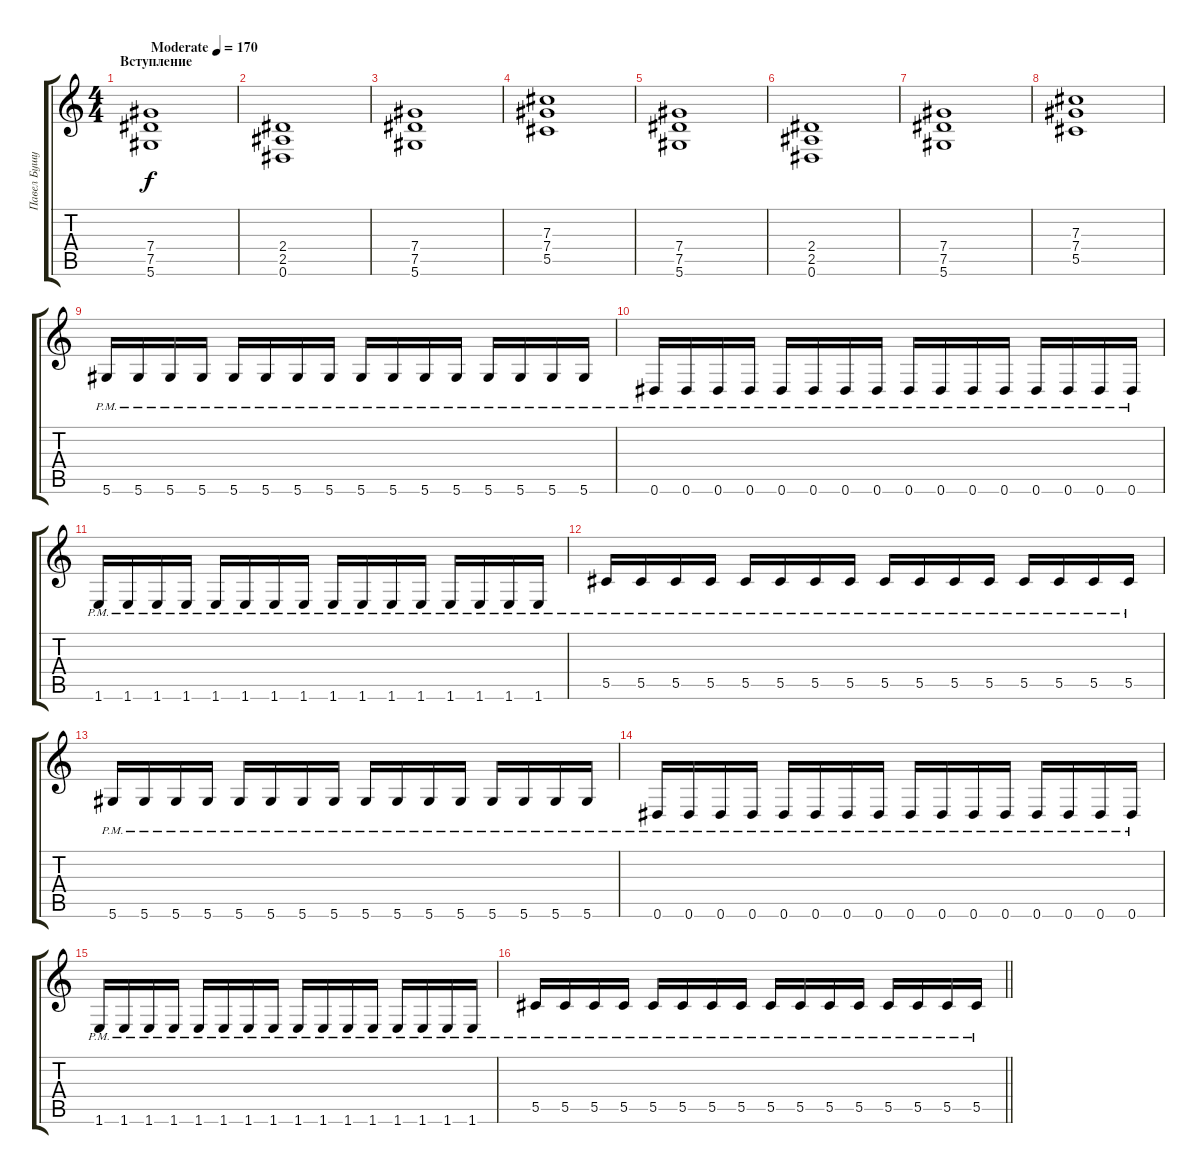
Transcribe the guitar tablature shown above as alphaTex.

\track ("Павел Бушуев" "Павел Бушу") {instrument distortionguitar}
\staff {score tabs}
\tuning (Eb4 Bb3 Gb3 Db3 Ab2 Eb2) {hide}
\ts (4 4)
\section ("" "Вступление")
\tempo (170 "Moderate")
\clef g2
\ks c
(7.4 7.5 5.6).1{dy f instrument distortionguitar} |
(2.4 2.5 0.6).1 |
(7.4 7.5 5.6).1 |
(7.3 7.4 5.5).1 |
(7.4 7.5 5.6).1 |
(2.4 2.5 0.6).1 |
(7.4 7.5 5.6).1 |
(7.3 7.4 5.5).1 |
5.6{pm}.16 5.6{pm}.16 5.6{pm}.16 5.6{pm}.16 5.6{pm}.16 5.6{pm}.16 5.6{pm}.16 5.6{pm}.16 5.6{pm}.16 5.6{pm}.16 5.6{pm}.16 5.6{pm}.16 5.6{pm}.16 5.6{pm}.16 5.6{pm}.16 5.6{pm}.16 |
0.6{pm}.16 0.6{pm}.16 0.6{pm}.16 0.6{pm}.16 0.6{pm}.16 0.6{pm}.16 0.6{pm}.16 0.6{pm}.16 0.6{pm}.16 0.6{pm}.16 0.6{pm}.16 0.6{pm}.16 0.6{pm}.16 0.6{pm}.16 0.6{pm}.16 0.6{pm}.16 |
1.6{pm}.16 1.6{pm}.16 1.6{pm}.16 1.6{pm}.16 1.6{pm}.16 1.6{pm}.16 1.6{pm}.16 1.6{pm}.16 1.6{pm}.16 1.6{pm}.16 1.6{pm}.16 1.6{pm}.16 1.6{pm}.16 1.6{pm}.16 1.6{pm}.16 1.6{pm}.16 |
5.5{pm}.16 5.5{pm}.16 5.5{pm}.16 5.5{pm}.16 5.5{pm}.16 5.5{pm}.16 5.5{pm}.16 5.5{pm}.16 5.5{pm}.16 5.5{pm}.16 5.5{pm}.16 5.5{pm}.16 5.5{pm}.16 5.5{pm}.16 5.5{pm}.16 5.5{pm}.16 |
5.6{pm}.16 5.6{pm}.16 5.6{pm}.16 5.6{pm}.16 5.6{pm}.16 5.6{pm}.16 5.6{pm}.16 5.6{pm}.16 5.6{pm}.16 5.6{pm}.16 5.6{pm}.16 5.6{pm}.16 5.6{pm}.16 5.6{pm}.16 5.6{pm}.16 5.6{pm}.16 |
0.6{pm}.16 0.6{pm}.16 0.6{pm}.16 0.6{pm}.16 0.6{pm}.16 0.6{pm}.16 0.6{pm}.16 0.6{pm}.16 0.6{pm}.16 0.6{pm}.16 0.6{pm}.16 0.6{pm}.16 0.6{pm}.16 0.6{pm}.16 0.6{pm}.16 0.6{pm}.16 |
1.6{pm}.16 1.6{pm}.16 1.6{pm}.16 1.6{pm}.16 1.6{pm}.16 1.6{pm}.16 1.6{pm}.16 1.6{pm}.16 1.6{pm}.16 1.6{pm}.16 1.6{pm}.16 1.6{pm}.16 1.6{pm}.16 1.6{pm}.16 1.6{pm}.16 1.6{pm}.16 |
\barLineRight lightlight
5.5{pm}.16 5.5{pm}.16 5.5{pm}.16 5.5{pm}.16 5.5{pm}.16 5.5{pm}.16 5.5{pm}.16 5.5{pm}.16 5.5{pm}.16 5.5{pm}.16 5.5{pm}.16 5.5{pm}.16 5.5{pm}.16 5.5{pm}.16 5.5{pm}.16 5.5{pm}.16
